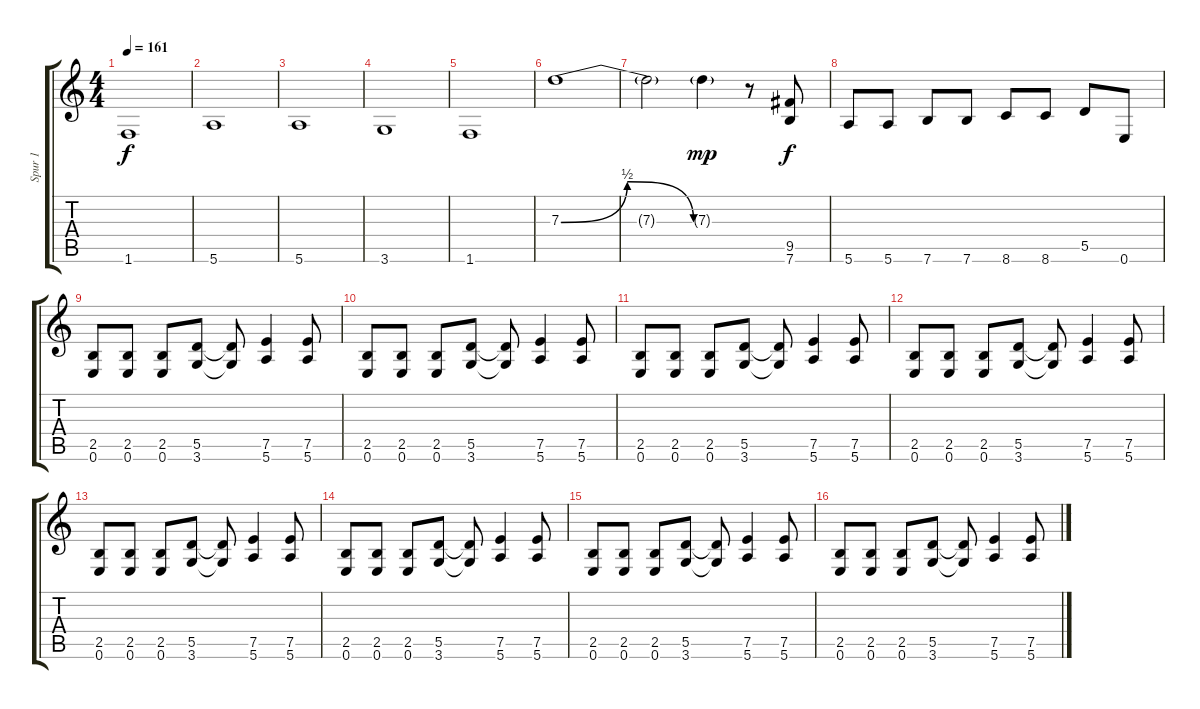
\track ("Spur 1" "Spur 1") {instrument overdrivenguitar}
\staff {score tabs}
\tuning (E4 B3 G3 D3 A2 E2) {hide}
\ts (4 4)
\tempo 161
\clef g2
\ks c
1.6.1{dy f} |
5.6.1 |
5.6.1 |
3.6.1 |
1.6.1 |
7.3{be (bendrelease 0 0 30 2 30 2 60 0)}.1 |
7.3{t}.2 7.3{g}.4{dy mp} r.8 (9.5 7.6).8{dy f} |
5.6.8 5.6.8 7.6.8 7.6.8 8.6.8 8.6.8 5.5.8 0.6.8 |
(2.5 0.6).8 (2.5 0.6).8 (2.5 0.6).8 (5.5 3.6).8 (5.5{t} 3.6{t}).8 (7.5 5.6).4 (7.5 5.6).8 |
(2.5 0.6).8 (2.5 0.6).8 (2.5 0.6).8 (5.5 3.6).8 (5.5{t} 3.6{t}).8 (7.5 5.6).4 (7.5 5.6).8 |
(2.5 0.6).8 (2.5 0.6).8 (2.5 0.6).8 (5.5 3.6).8 (5.5{t} 3.6{t}).8 (7.5 5.6).4 (7.5 5.6).8 |
(2.5 0.6).8 (2.5 0.6).8 (2.5 0.6).8 (5.5 3.6).8 (5.5{t} 3.6{t}).8 (7.5 5.6).4 (7.5 5.6).8 |
(2.5 0.6).8 (2.5 0.6).8 (2.5 0.6).8 (5.5 3.6).8 (5.5{t} 3.6{t}).8 (7.5 5.6).4 (7.5 5.6).8 |
(2.5 0.6).8 (2.5 0.6).8 (2.5 0.6).8 (5.5 3.6).8 (5.5{t} 3.6{t}).8 (7.5 5.6).4 (7.5 5.6).8 |
(2.5 0.6).8 (2.5 0.6).8 (2.5 0.6).8 (5.5 3.6).8 (5.5{t} 3.6{t}).8 (7.5 5.6).4 (7.5 5.6).8 |
(2.5 0.6).8 (2.5 0.6).8 (2.5 0.6).8 (5.5 3.6).8 (5.5{t} 3.6{t}).8 (7.5 5.6).4 (7.5 5.6).8
